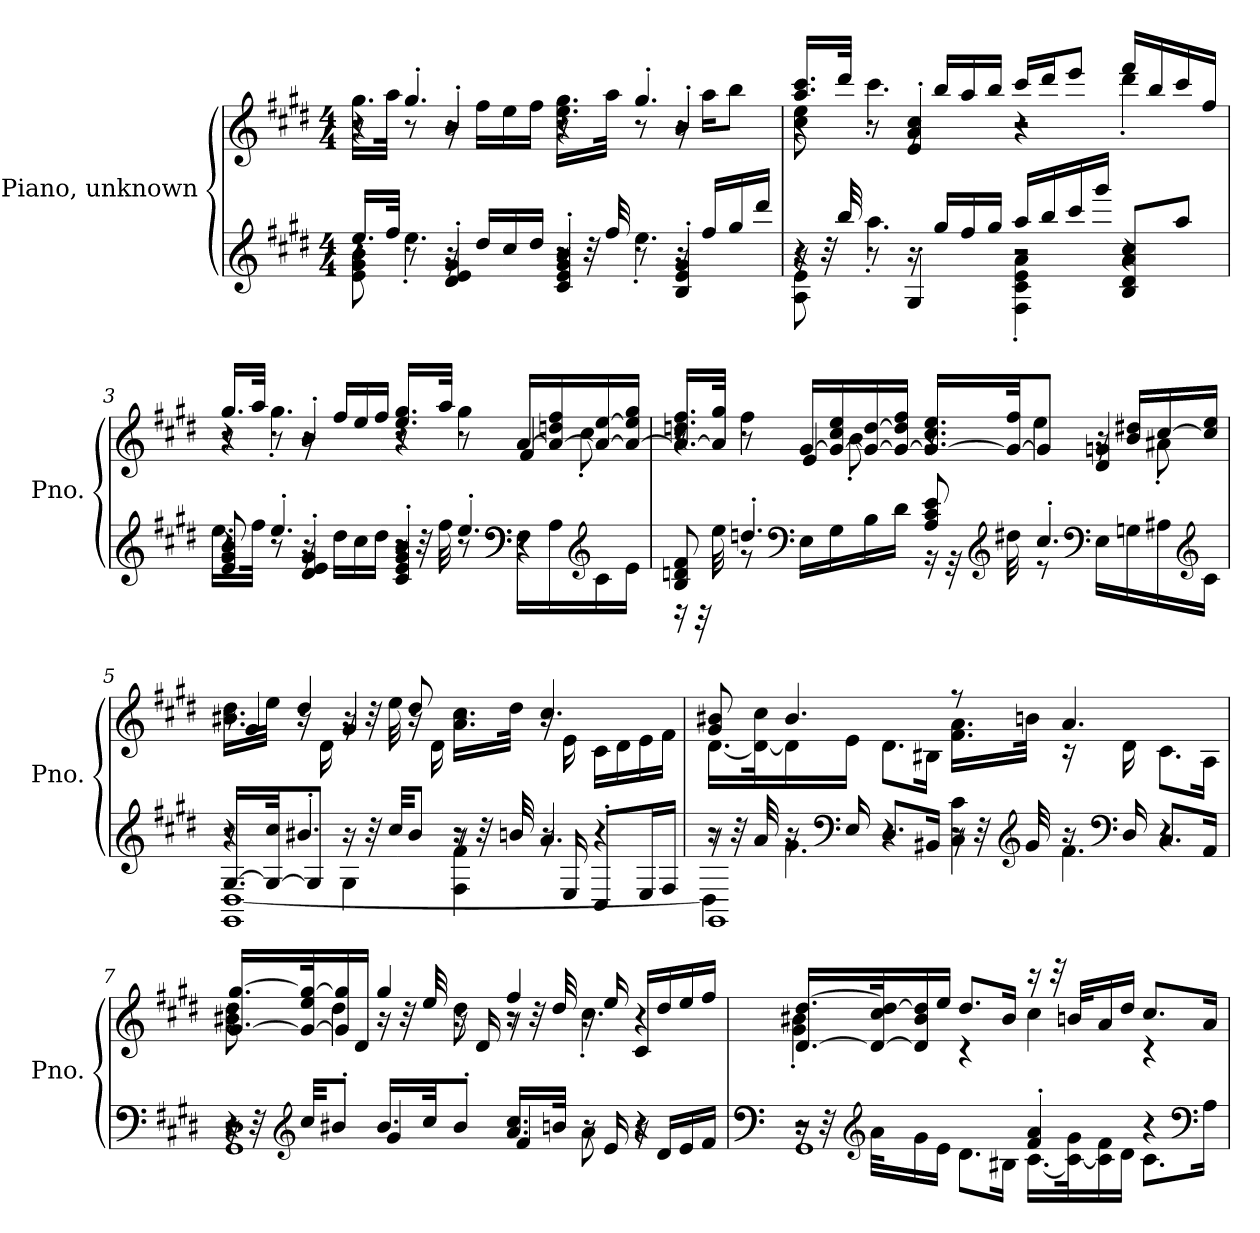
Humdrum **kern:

**kern	**kern
*part1	*part1
*staff2	*staff1
*I"Piano, unknown	*
*I'Pno.	*
*clefG2	*clefG2
*k[f#c#g#d#]	*k[f#c#g#d#]
*M4/4	*M4/4
*MM120	*MM120
=1	=1
*^	*^
*	*^	*	*^
16.ee/LL	8e\ 8g#\ 8b\	4r	8r	16.gg#\LL	4r
32ff#/JJk	.	.	.	32aa\JJk	.
8r	4.ee'\	.	4.gg#'/	8r	.
16r	.	4d#/' 4e/' 4g#/'	.	16r	4b'/
16dd#/LL	.	.	.	16ff#\LL	.
16cc#/	.	.	.	16ee\	.
16dd#/JJ	.	.	.	16ff#\JJ	.
16r	8r	4c#/' 4e/' 4g#/' 4b/'	8r	16.ee\ 16.gg#\LL	4r
32r	.	.	.	.	.
32ff#/	.	.	.	32aa\JJk	.
8r	4.ee'\	.	4.gg#'/	8r	.
16r	.	4B/' 4e/' 4g#/'	.	16r	4b'/
16ff#/LL	.	.	.	16aa\KL	.
16gg#/	.	.	.	8bb\J	.
16ddd#/JJ	.	.	.	.	.
=2	=2	=2	=2	=2	=2
16r	8A\ 8e\	4r	16.aa/ 16.ccc#/LL	8cc#\ 8ee\	4r
32r	.	.	.	.	.
32bb/	.	.	32ddd#/JJk	.	.
8r	4.aa'\	.	8r	4.ccc#'\	.
16r	.	4G#'/	16r	.	4e/' 4a/' 4cc#/'
16gg#/LL	.	.	16bb/LL	.	.
16ff#/	.	.	16aa/	.	.
16gg#/JJ	.	.	16bb/JJ	.	.
16aa/LL	4F#\' 4c#\' 4e\' 4a\'	2r	16ccc#/LL	4r	2r
16bb/	.	.	16ddd#/J	.	.
16ccc#/	.	.	8eee/J	.	.
16ggg#/JJ	.	.	.	.	.
8B/ 8d#/ 8a/ 8cc#/L	4r	.	16fff#/LL	4ddd#'\	.
.	.	.	16bb/	.	.
8aa/J	.	.	16ccc#/	.	.
.	.	.	16ff#/JJ	.	.
!!LO:LB:g=z	!!	!!
=3	=3	=3	=3	=3	=3
8e/ 8g#/ 8b/	16.ee\LL	4r	16.gg#/LL	8r	4r
.	32ff#\JJk	.	32aa/JJk	.	.
4.ee'/	8r	.	8r	4.gg#'\	.
.	16r	4d#/' 4e/' 4g#/'	16r	.	4b'/
.	16dd#\LL	.	16ff#/LL	.	.
.	16cc#\	.	16ee/	.	.
.	16dd#\JJ	.	16ff#/JJ	.	.
8r	16r	4c#/' 4e/' 4g#/' 4b/'	16.ee/ 16.gg#/LL	8r	4r
.	32r	.	.	.	.
.	32ff#\	.	32aa/JJk	.	.
4.ee'/	8r	.	8r	4gg#\	.
*clefF4	*	*	*	*	*
.	16F#\LL	4r	[16a/LL	.	4f#/
.	16A\	.	16a/_ 16ddn/ 16ff#/	.	.
*clefG2	*	*	*	*	*
.	16c#\	.	16a/_ [16ee/	8cc#'\	.
.	16e\JJ	.	16a/_ 16ee/] 16gg#/JJ	.	.
*	*v	*v	*	*	*
!!LO:LB:g=z	!!	!!
=4	=4	=4	=4	=4
8B/ 8dn/ 8f#/	16r	16.a/_ 16.ddn/ 16.ff#/LL	8r	4r
.	32r	.	.	.
.	32ee\	32a/] 32gg#/JJk	.	.
4.ddn'/	8r	8r	4ff#\	.
*clefF4	*	*	*	*
.	16E\LL	[16g#/LL	.	4e/
.	16G#\	16g#/_ 16cc#/ 16ee/	.	.
.	16B\	16g#/_ [16dd/	8b'\	.
.	16d\JJ	16g#/_ 16dd/] 16ff#/JJ	.	.
8A/ 8c#/ 8e/	16r	16.g#/_ 16.cc#/ 16.ee/LL	8r	4r
.	32r	.	.	.
*clefG2	*	*	*	*
.	32dd#X\	32g#/_ 32ff#/JK	.	.
4.cc#'/	8r	8g#/J]	4ee\	.
*clefF4	*	*	*	*
.	16E\LL	16r	.	4d#/ 4gn/
.	16Gn\	16b/ 16dd#X/LL	.	.
.	16A#X\	[16cc#/	8a#X'\	.
*clefG2	*	*	*	*
.	16c#\JJ	16cc#/] 16ee/JJ	.	.
!!LO:LB:g=z	!!	!!
=5	=5	=5	=5	=5
*^	*^	*	*	*
8r	4r	[16.G#/LL	1GG# [1D#	8r	16.b#X\ 16.dd#\LL	4g#/
.	.	32G#/_ 32cc#/JK	.	.	32ee\JJk	.
4.b#X'/	.	8G#/J]	.	4dd#/	16r	.
.	.	.	.	.	16d#\	.
.	4G#\	16r	.	.	16r	4g#/
.	.	32r	.	.	32r	.
.	.	32cc#/KKL	.	.	32ee\	.
.	.	8b#/J	.	8dd#/	16r	.
.	.	.	.	.	16d#\	.
8r	4F#\ 4f#\	16r	.	8r	16.a\ 16.cc#\LL	2r
.	.	32r	.	.	.	.
.	.	32bn/	.	.	32dd#\JJk	.
4.a/	.	16r	.	4.cc#/	16r	.
.	.	16E/	.	.	16e\	.
.	4r	8C#'/L	.	.	16c#\LL	.
.	.	.	.	.	16d#\	.
.	.	16E/L	.	.	16e\	.
.	.	16F#/JJ	.	.	16f#\JJ	.
*	*	*	*	*	*v	*v
!!LO:LB:g=z
=6	=6	=6	=6	=6	=6
1GG#	8r	16r	4D#\]	8g#/ 8b#X/	[16.d#\LL
.	.	32r	.	.	.
.	.	32a/	.	.	32d#\_ 32cc#\K
.	4.g#\	16r	.	4.b#/	16d#\]
*clefF4	*	*	*	*	*
.	.	16E/	.	.	16e\JJ
.	.	8.D#/L	4r	.	8.d#\L
.	.	16BB#X/Jk	.	.	16B#X\Jk
.	8r	16r	4C#\ 4c#\	8r	16.f#\ 16.a\LL
.	.	32r	.	.	.
*clefG2	*	*	*	*	*
.	.	32g#/	.	.	32bn\JJk
.	4.f#\	16r	.	4.a/	16r
*clefF4	*	*	*	*	*
.	.	16D#/	.	.	16d#\
.	.	8.C#/L	4r	.	8.c#\L
.	.	16AA/Jk	.	.	16A\Jk
!!LO:LB:g=z
=7	=7	=7	=7	=7	=7
*	*	*	*	*	*^
16r	2r	4r	1GG# 1D#	4r	8b#X\ 8dd#\	[16.g#/ [16.gg#/LL
32r	.	.	.	.	.	.
*clefG2	*	*	*	*	*	*
32cc#/KKL	.	.	.	.	.	32g#/_ 32ee/ 32gg#/_K
8b#X'/J	.	.	.	.	4dd#\	16g#/] 16gg#/]
.	.	.	.	.	.	16d#/JJ
16.b#/LL	.	4g#/	.	4gg#/	.	16r
.	.	.	.	.	.	32r
32cc#/JK	.	.	.	.	.	32ee/
8b#'/J	.	.	.	.	8dd#\	16r
.	.	.	.	.	.	16d#/
16.a/ 16.cc#/LL	8r	4f#/	.	4ff#/	8r	16r
.	.	.	.	.	.	32r
32bn/JJk	.	.	.	.	.	32dd#/
16r	8a\	.	.	.	4.cc#'\	16r
16e/	.	.	.	.	.	16ee/
16r	4r	4r	.	4r	.	16c#/LL
16d#/LL	.	.	.	.	.	16dd#/
16e/	.	.	.	.	.	16ee/
16f#/JJ	.	.	.	.	.	16ff#/JJ
*v	*v	*v	*v	*	*	*
*	*v	*v	*v
!!LO:PB:g=z
=8	=8
*clefF4	*
*^	*^
*	*^	*	*
2r	16r	1GG#	[16.d#/ [16.dd#/LL	4g#\' 4b#X\'
.	32r	.	.	.
*clefG2	*	*	*	*
.	32a\KLL	.	32d#/_ 32cc#/ 32dd#/_K	.
.	16g#\	.	16d#/] 16b#/ 16dd#/]	.
.	16e\JJ	.	16ee/JJ	.
.	8.d#\L	.	8.dd#/L	4r
.	16B#X\Jk	.	16b#/Jk	.
4f#/' 4a/'	[16.c#\LL	.	16r	4cc#\
.	.	.	32r	.
.	32c#\_ 32g#\K	.	32bn/KLL	.
.	16c#\] 16f#\	.	16a/	.
.	16d#\JJ	.	16dd#/JJ	.
4r	8.c#\L	.	8.cc#/L	4r
*clefF4	*	*	*	*
.	16A\Jk	.	16a/Jk	.
*v	*v	*v	*	*
*	*v	*v
=	=
*-	*-
